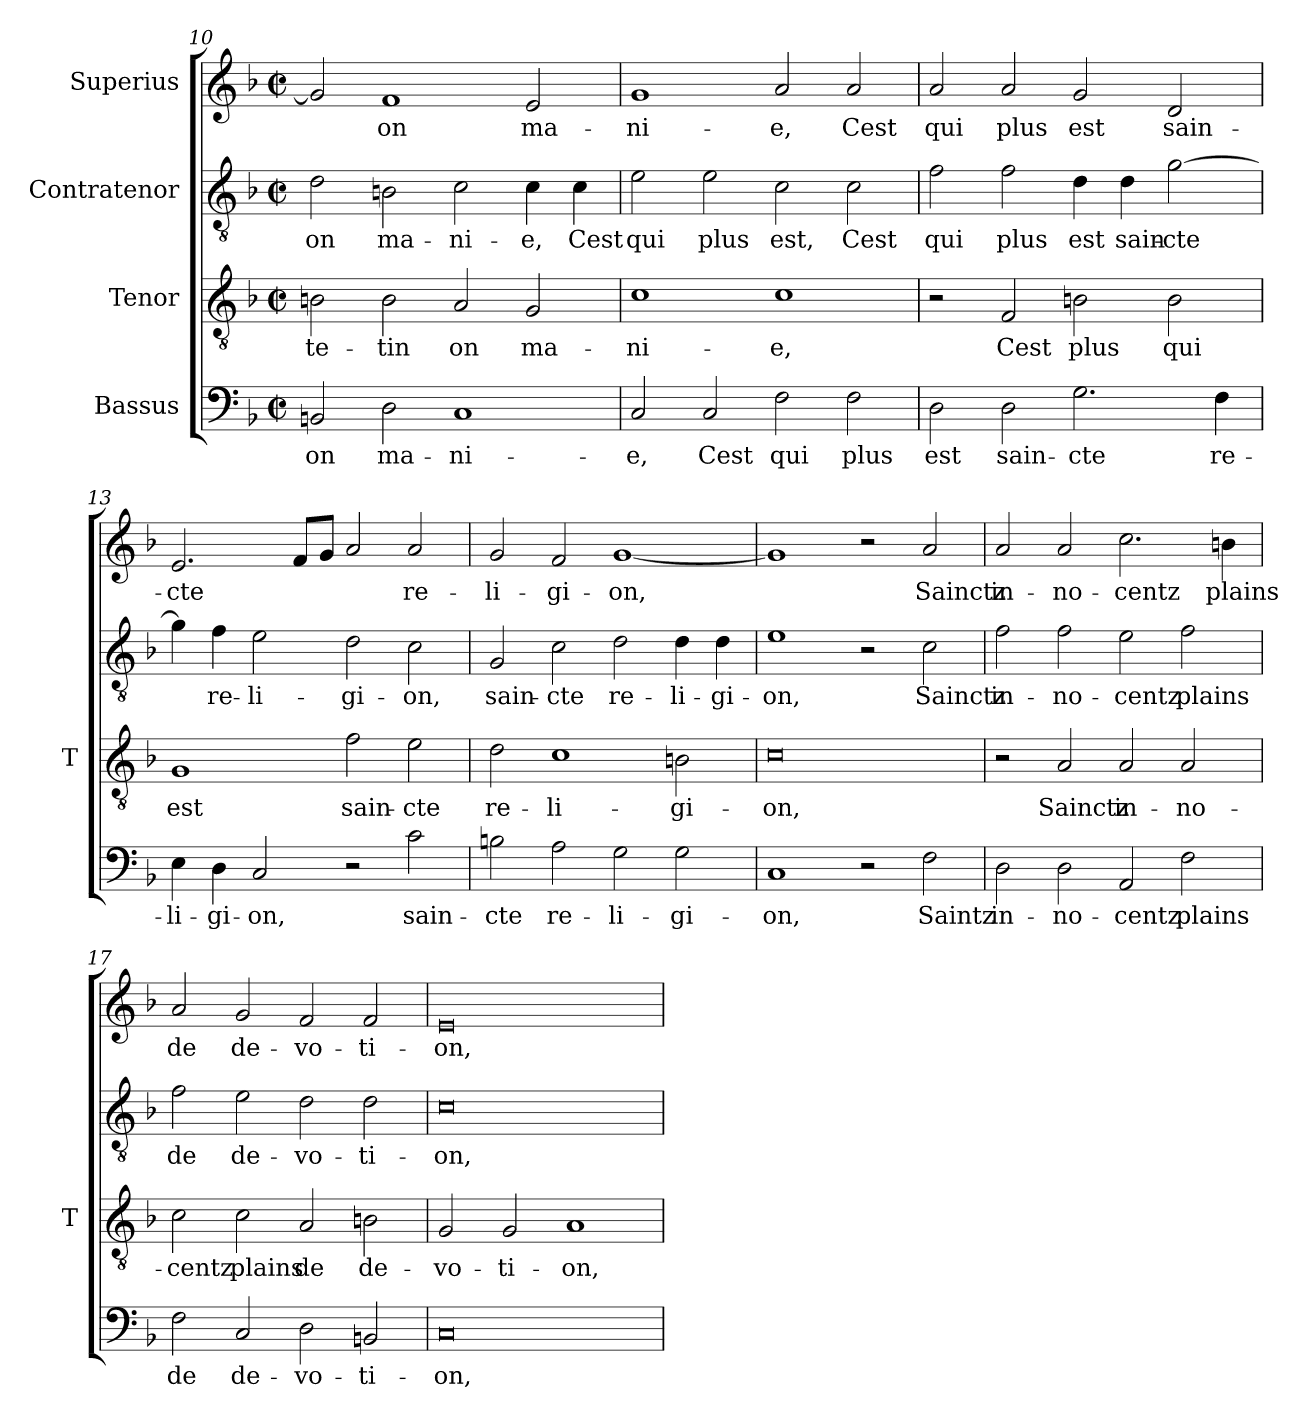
**kern	**text	**kern	**text	**kern	**text	**kern	**text
*part4	*part4	*part3	*part3	*part2	*part2	*part1	*part1
*staff4	*staff4	*staff3	*staff3	*staff2	*staff2	*staff1	*staff1
*I"Bassus	*	*I"Tenor	*	*I"Contratenor	*	*I"Superius	*
*	*	*I'T	*	*	*	*	*
*clefF4	*	*clefGv2	*	*clefGv2	*	*clefG2	*
*k[b-]	*	*k[b-]	*	*k[b-]	*	*k[b-]	*
*F:	*	*F:	*	*F:	*	*F:	*
*M2/2	*	*M2/2	*	*M2/2	*	*M2/2	*
*met(c|)	*	*met(c|)	*	*met(c|)	*	*met(c|)	*
=10	=10	=10	=10	=10	=10	=10	=10
2BB	-on	2B	te-	2d	-on	2g]	.
2D	ma-	2B	-tin	2B	ma-	1f	-on
1C	ni-	2A	-on	2c	ni-	.	.
.	.	2G	ma-	4c	-e,	2e	ma-
.	.	.	.	4c	-Cest	.	.
=11	=11	=11	=11	=11	=11	=11	=11
2C	-e,	1c	ni-	2e	-qui	1g	ni-
2C	-Cest	.	.	2e	-plus	.	.
2F	-qui	1c	-e,	2c	-est,	2a	-e,
2F	-plus	.	.	2c	-Cest	2a	-Cest
=12	=12	=12	=12	=12	=12	=12	=12
2D	-est	2r	.	2f	-qui	2a	-qui
2D	sain-	2F	-Cest	2f	-plus	2a	-plus
2.G	-cte	2B	-plus	4d	-est	2g	-est
.	.	.	.	4d	sain-	.	.
.	.	2B	-qui	[2g	-cte	2d	sain-
4F	re-	.	.	.	.	.	.
=13	=13	=13	=13	=13	=13	=13	=13
4E	li-	1G	-est	4g]	.	2.e	-cte
4D	gi-	.	.	4f	re-	.	.
2C	-on,	.	.	2e	li-	.	.
.	.	.	.	.	.	8fL	.
.	.	.	.	.	.	8gJ	.
2r	.	2f	sain-	2d	gi-	2a	.
2c	sain-	2e	-cte	2c	-on,	2a	re-
=14	=14	=14	=14	=14	=14	=14	=14
2B	-cte	2d	re-	2G	sain-	2g	li-
2A	re-	1c	li-	2c	-cte	2f	gi-
2G	li-	.	.	2d	re-	[1g	-on,
2G	gi-	2Bn	gi-	4d	li-	.	.
.	.	.	.	4d	gi-	.	.
=15	=15	=15	=15	=15	=15	=15	=15
1C	-on,	0c	-on,	1e	-on,	1g]	.
2r	.	.	.	2r	.	2r	.
2F	-Saintz	.	.	2c	-Sainctz	2a	-Sainctz
!!LO:PB:g=z
=16	=16	=16	=16	=16	=16	=16	=16
2D	in-	2r	.	2f	in-	2a	in-
2D	no-	2A	-Sainctz	2f	no-	2a	no-
2AA	-centz	2A	in-	2e	-centz	2.cc	-centz
2F	-plains	2A	no-	2f	-plains	.	.
.	.	.	.	.	.	4b	-plains
=17	=17	=17	=17	=17	=17	=17	=17
2F	-de	2c	-centz	2f	-de	2a	-de
2C	de-	2c	-plains	2e	de-	2g	de-
2D	vo-	2A	-de	2d	vo-	2f	vo-
2BB	ti-	2B	de-	2d	ti-	2f	ti-
=18	=18	=18	=18	=18	=18	=18	=18
0C	-on,	2G	vo-	0c	-on,	0e	-on,
.	.	2G	ti-	.	.	.	.
.	.	1A	-on,	.	.	.	.
=	=	=	=	=	=	=	=
*-	*-	*-	*-	*-	*-	*-	*-
